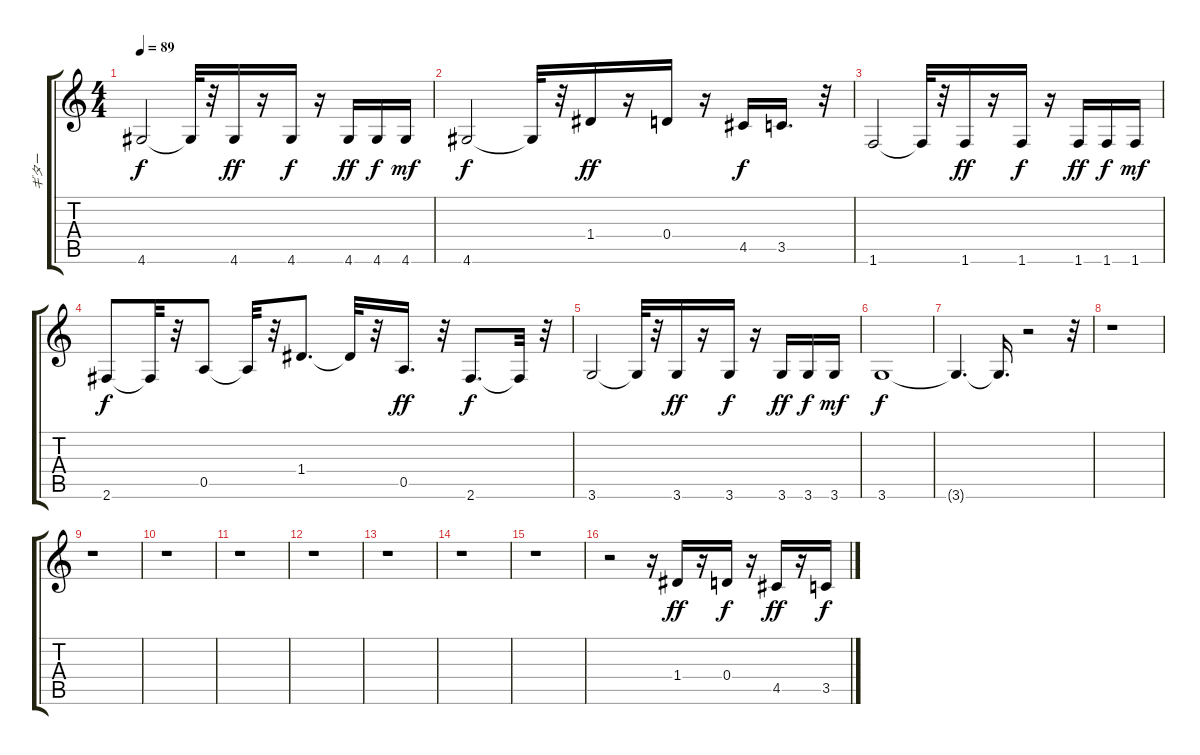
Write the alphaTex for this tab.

\track ("ギター" "ギター") {instrument distortionguitar}
\staff {score tabs}
\tuning (E4 B3 G3 D3 A2 E2) {hide}
\ts (4 4)
\tempo 89
\clef g2
\ks c
4.6.2{dy f} 4.6{t}.32 r.32 4.6.16{dy ff} r.16 4.6.16{dy f} r.16 4.6.16{dy ff} 4.6.16{dy f} 4.6.16{dy mf} |
4.6.2{dy f} 4.6{t}.32 r.32 1.4.16{dy ff} r.16 0.4.16 r.16 4.5.16{dy f} 3.5.16{d} r.32 |
1.6.2 1.6{t}.32 r.32 1.6.16{dy ff} r.16 1.6.16{dy f} r.16 1.6.16{dy ff} 1.6.16{dy f} 1.6.16{dy mf} |
2.6.8{dy f} 2.6{t}.32 r.32 0.5.8 0.5{t}.32 r.32 1.4.8{d} 1.4{t}.32 r.32 0.5.16{d dy ff} r.32 2.6.8{d dy f} 2.6{t}.32 r.32 |
3.6.2 3.6{t}.32 r.32 3.6.16{dy ff} r.16 3.6.16{dy f} r.16 3.6.16{dy ff} 3.6.16{dy f} 3.6.16{dy mf} |
3.6.1{dy f} |
3.6{t}.4{d} 3.6{t}.16{d} r.2 r.32 |
r.1 |
r.1 |
r.1 |
r.1 |
r.1 |
r.1 |
r.1 |
r.1 |
r.2 r.16 1.4.16{dy ff} r.16 0.4.16{dy f} r.16 4.5.16{dy ff} r.16 3.5.16{dy f}
